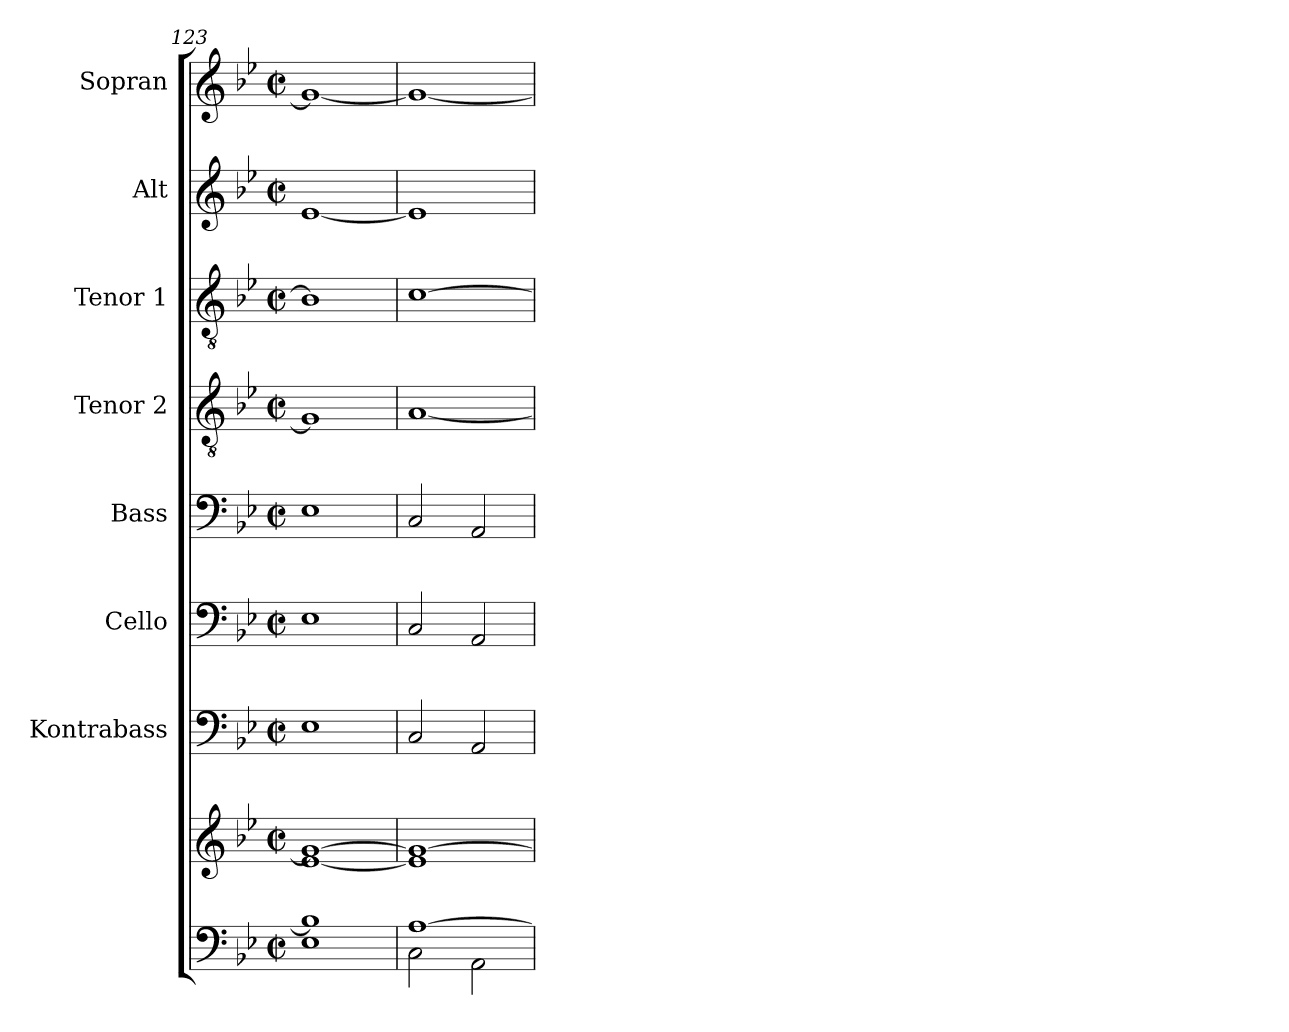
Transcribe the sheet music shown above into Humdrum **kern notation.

**kern	**kern	**kern	**kern	**kern	**kern	**kern	**kern	**kern
*part8	*part8	*part7	*part6	*part5	*part4	*part3	*part2	*part1
*staff9	*staff8	*staff7	*staff6	*staff5	*staff4	*staff3	*staff2	*staff1
*	*	*I"Kontrabass	*I"Cello	*I"Bass	*I"Tenor 2	*I"Tenor 1	*I"Alt	*I"Sopran
*	*	*I'Kb.	*	*I'B.	*I'T. 2	*I'T. 1	*I'A.	*I'S.
*clefF4	*clefG2	*clefF4	*clefF4	*clefF4	*clefGv2	*clefGv2	*clefG2	*clefG2
*	*	*ITrd7c12	*	*	*	*	*	*
*k[b-e-]	*k[b-e-]	*k[b-e-]	*k[b-e-]	*k[b-e-]	*k[b-e-]	*k[b-e-]	*k[b-e-]	*k[b-e-]
*B-:	*B-:	*B-:	*B-:	*B-:	*B-:	*B-:	*B-:	*B-:
*M2/2	*M2/2	*M2/2	*M2/2	*M2/2	*M2/2	*M2/2	*M2/2	*M2/2
*met(c|)	*met(c|)	*met(c|)	*met(c|)	*met(c|)	*met(c|)	*met(c|)	*met(c|)	*met(c|)
=123	=123	=123	=123	=123	=123	=123	=123	=123
*^	*^	*	*	*	*	*	*	*
1B-]	1E-	1g_	[<1e-	1EE-	1E-	1E-	1G]	1B-]	[1e-	1g_
=124	=124	=124	=124	=124	=124	=124	=124	=124	=124	=124
[>1A	2C\	1g_	1e-]	2CC/	2C/	2C/	[1A	[1c	1e-]	1g_
.	2AA\	.	.	2AAA/	2AA/	2AA/	.	.	.	.
*v	*v	*	*	*	*	*	*	*	*	*
*	*v	*v	*	*	*	*	*	*	*
=	=	=	=	=	=	=	=	=
*-	*-	*-	*-	*-	*-	*-	*-	*-
